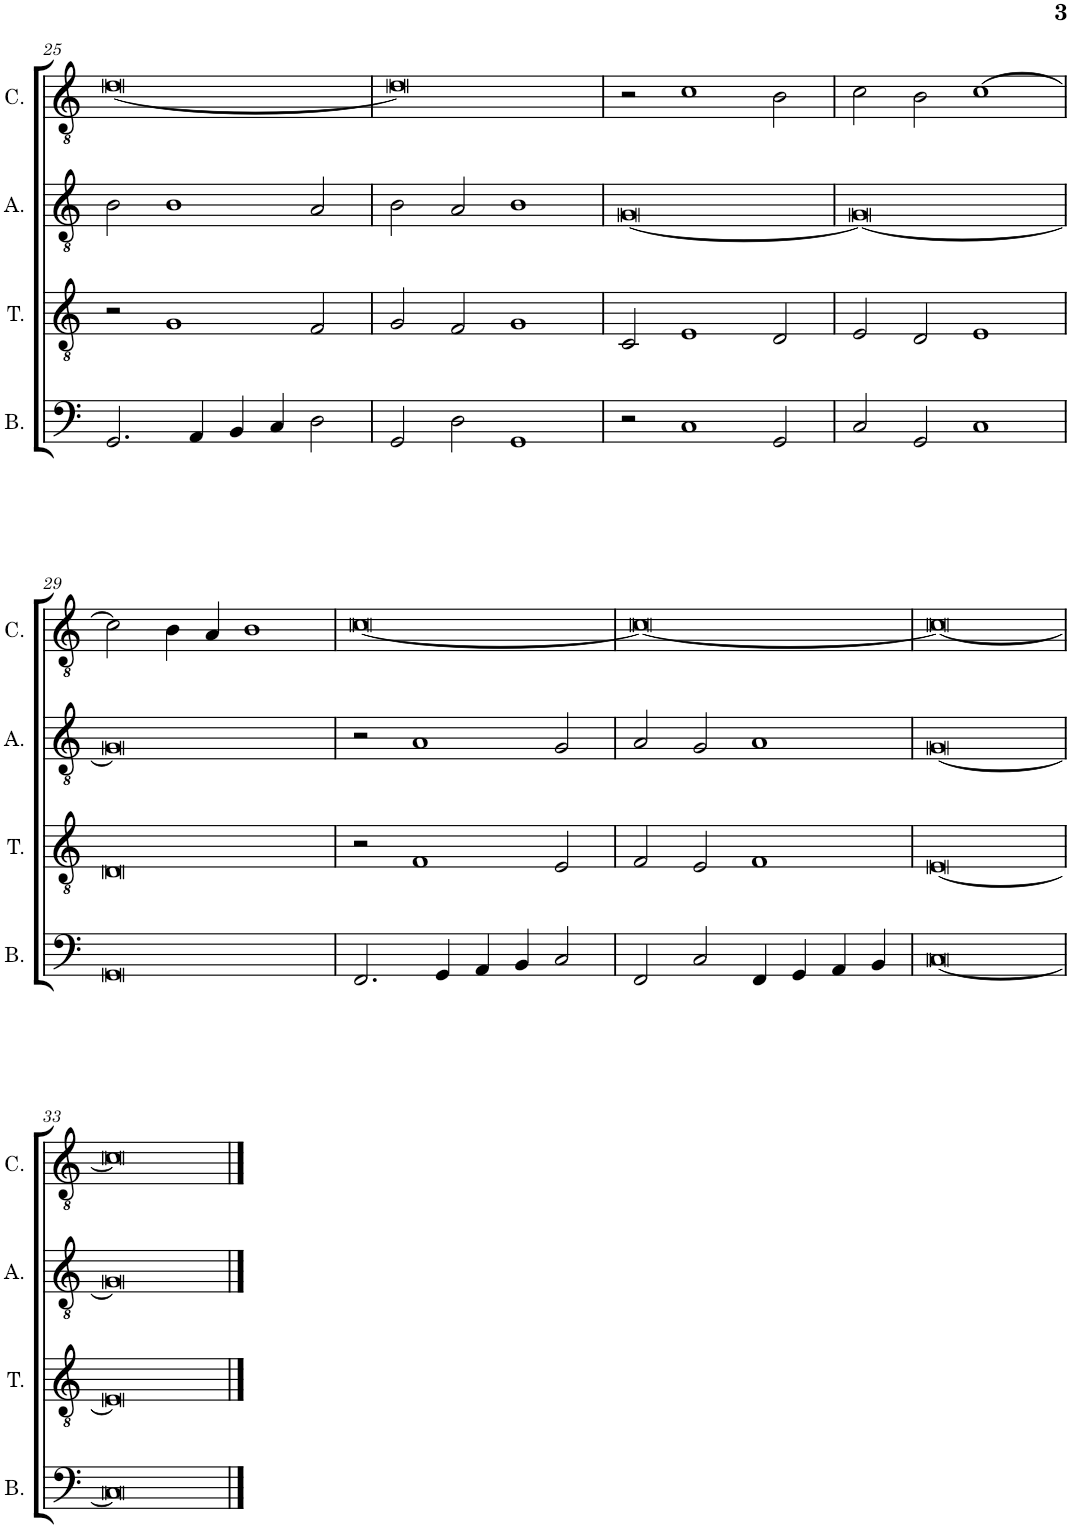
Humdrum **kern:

**kern	**kern	**kern	**kern
*part4	*part3	*part2	*part1
*staff4	*staff3	*staff2	*staff1
*I"Bassus	*I"Tenor	*I"Altus	*I"Cantus
*I'B.	*I'T.	*I'A.	*I'C.
!!LO:PB:g=z
*clefF4	*clefGv2	*clefGv2	*clefGv2
*k[]	*k[]	*k[]	*k[]
*M2/1	*M2/1	*M2/1	*M2/1
=25	=25	=25	=25
2.GG/	2r	2B\	[0d
.	1G	1B	.
4AA/	.	.	.
4BB/	.	.	.
4C/	.	.	.
2D\	2F/	2A/	.
=26	=26	=26	=26
2GG/	2G/	2B\	0d]
2D\	2F/	2A/	.
1GG	1G	1B	.
=27	=27	=27	=27
2r	2C/	[0G	2r
1C	1E	.	1c
2GG/	2D/	.	2B\
=28	=28	=28	=28
2C/	2E/	0G_	2c\
2GG/	2D/	.	2B\
1C	1E	.	[1c
!!LO:LB:g=z
=29	=29	=29	=29
0GG	0D	0G]	2c\]
.	.	.	4B\
.	.	.	4A/
.	.	.	1B
=30	=30	=30	=30
2.FF/	2r	2r	[0c
.	1F	1A	.
4GG/	.	.	.
4AA/	.	.	.
4BB/	.	.	.
2C/	2E/	2G/	.
=31	=31	=31	=31
2FF/	2F/	2A/	0c_
2C/	2E/	2G/	.
4FF/	1F	1A	.
4GG/	.	.	.
4AA/	.	.	.
4BB/	.	.	.
=32	=32	=32	=32
[0C	[0E	[0G	0c_
!!LO:LB:g=z
=33	=33	=33	=33
0C]	0E]	0G]	0c]
==	==	==	==
*-	*-	*-	*-
